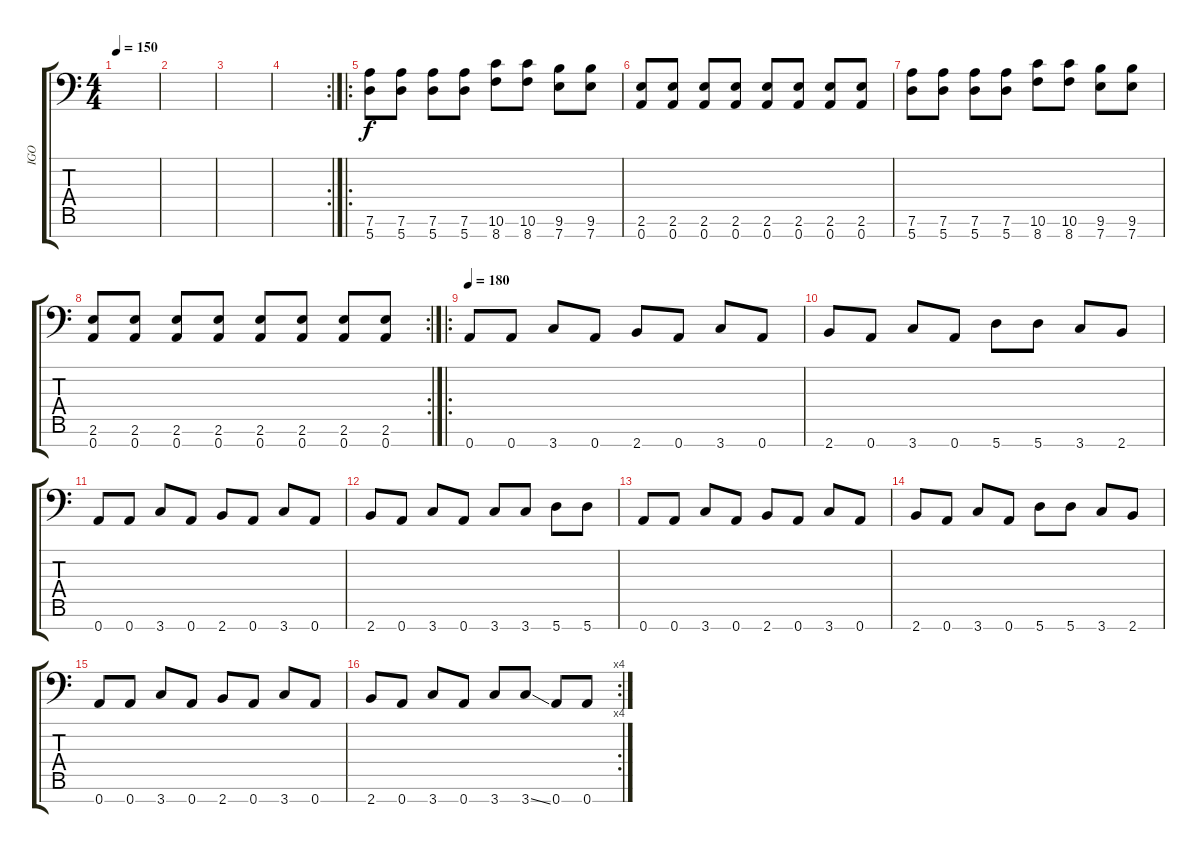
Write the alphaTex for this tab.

\track ("IGO" "IGO") {instrument overdrivenguitar}
\staff {score tabs}
\tuning (D4 A3 F3 C3 G2 D2 A1) {hide}
\ts (4 4)
\tempo 150
\clef f4
\ks c
|
|
|
\rc 2
|
\ro
(7.6 5.7).8 (7.6 5.7).8 (7.6 5.7).8 (7.6 5.7).8 (10.6 8.7).8 (10.6 8.7).8 (9.6 7.7).8 (9.6 7.7).8 |
(2.6 0.7).8 (2.6 0.7).8 (2.6 0.7).8 (2.6 0.7).8 (2.6 0.7).8 (2.6 0.7).8 (2.6 0.7).8 (2.6 0.7).8 |
(7.6 5.7).8 (7.6 5.7).8 (7.6 5.7).8 (7.6 5.7).8 (10.6 8.7).8 (10.6 8.7).8 (9.6 7.7).8 (9.6 7.7).8 |
\rc 2
(2.6 0.7).8 (2.6 0.7).8 (2.6 0.7).8 (2.6 0.7).8 (2.6 0.7).8 (2.6 0.7).8 (2.6 0.7).8 (2.6 0.7).8 |
\ro
\tempo 180
0.7.8 0.7.8 3.7.8 0.7.8 2.7.8 0.7.8 3.7.8 0.7.8 |
2.7.8 0.7.8 3.7.8 0.7.8 5.7.8 5.7.8 3.7.8 2.7.8 |
0.7.8 0.7.8 3.7.8 0.7.8 2.7.8 0.7.8 3.7.8 0.7.8 |
2.7.8 0.7.8 3.7.8 0.7.8 3.7.8 3.7.8 5.7.8 5.7.8 |
0.7.8 0.7.8 3.7.8 0.7.8 2.7.8 0.7.8 3.7.8 0.7.8 |
2.7.8 0.7.8 3.7.8 0.7.8 5.7.8 5.7.8 3.7.8 2.7.8 |
0.7.8 0.7.8 3.7.8 0.7.8 2.7.8 0.7.8 3.7.8 0.7.8 |
\rc 4
2.7.8 0.7.8 3.7.8 0.7.8 3.7.8 3.7{ss}.8 0.7.8 0.7.8
